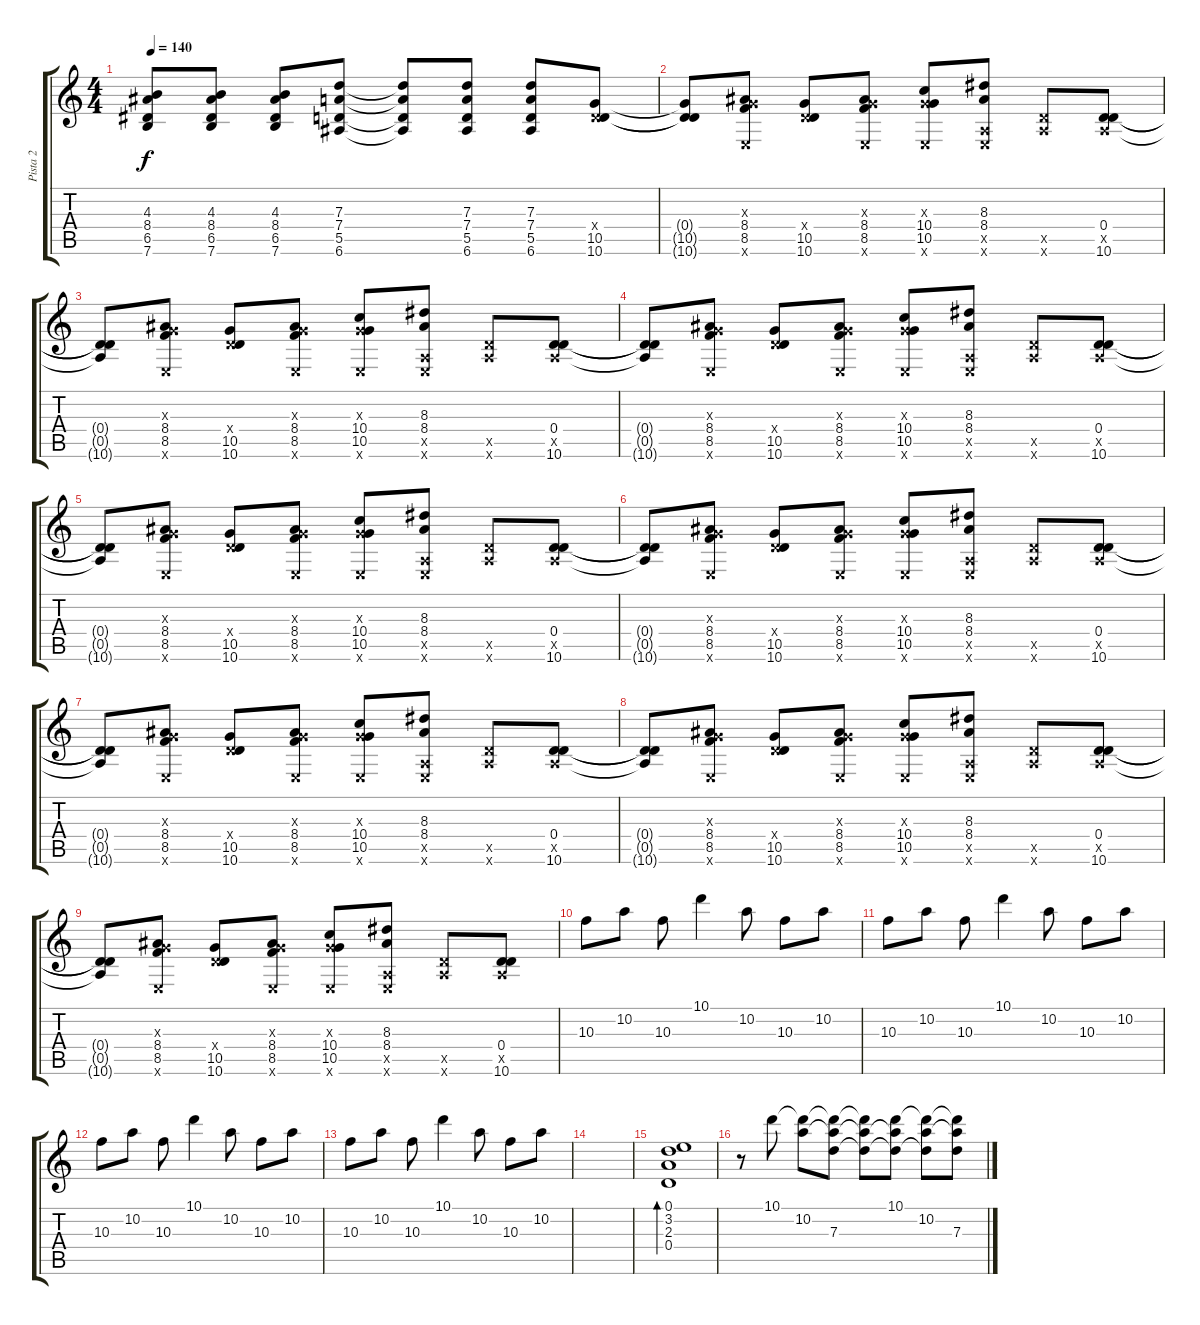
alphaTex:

\track ("Pista 2" "Pista 2") {instrument distortionguitar}
\staff {score tabs}
\tuning (E4 B3 G3 D3 A2 E2) {hide}
\ts (4 4)
\tempo 140
\clef g2
\ks c
(4.3{t} 8.4{t} 6.5{t} 7.6{t}).8{dy f} (4.3 8.4 6.5 7.6).8 (4.3 8.4 6.5 7.6).8 (7.3 7.4 5.5 6.6).8 (7.3{t} 7.4{t} 5.5{t} 6.6{t}).8 (7.3 7.4 5.5 6.6).8 (7.3 7.4 5.5 6.6).8 (0.4{x} 10.5 10.6).8 |
(0.4{t} 10.5{t} 10.6{t}).8 (0.3{x} 8.4 8.5 0.6{x}).8 (0.4{x} 10.5 10.6).8 (0.3{x} 8.4 8.5 0.6{x}).8 (0.3{x} 10.4 10.5 0.6{x}).8 (8.3 8.4 0.5{x} 0.6{x}).8 (0.5{x} 10.6{x}).8 (0.4 0.5{x} 10.6).8 |
(0.4{t} 0.5{t} 10.6{t}).8 (0.3{x} 8.4 8.5 0.6{x}).8 (0.4{x} 10.5 10.6).8 (0.3{x} 8.4 8.5 0.6{x}).8 (0.3{x} 10.4 10.5 0.6{x}).8 (8.3 8.4 0.5{x} 0.6{x}).8 (0.5{x} 10.6{x}).8 (0.4 0.5{x} 10.6).8 |
(0.4{t} 0.5{t} 10.6{t}).8 (0.3{x} 8.4 8.5 0.6{x}).8 (0.4{x} 10.5 10.6).8 (0.3{x} 8.4 8.5 0.6{x}).8 (0.3{x} 10.4 10.5 0.6{x}).8 (8.3 8.4 0.5{x} 0.6{x}).8 (0.5{x} 10.6{x}).8 (0.4 0.5{x} 10.6).8 |
(0.4{t} 0.5{t} 10.6{t}).8 (0.3{x} 8.4 8.5 0.6{x}).8 (0.4{x} 10.5 10.6).8 (0.3{x} 8.4 8.5 0.6{x}).8 (0.3{x} 10.4 10.5 0.6{x}).8 (8.3 8.4 0.5{x} 0.6{x}).8 (0.5{x} 10.6{x}).8 (0.4 0.5{x} 10.6).8 |
(0.4{t} 0.5{t} 10.6{t}).8 (0.3{x} 8.4 8.5 0.6{x}).8 (0.4{x} 10.5 10.6).8 (0.3{x} 8.4 8.5 0.6{x}).8 (0.3{x} 10.4 10.5 0.6{x}).8 (8.3 8.4 0.5{x} 0.6{x}).8 (0.5{x} 10.6{x}).8 (0.4 0.5{x} 10.6).8 |
(0.4{t} 0.5{t} 10.6{t}).8 (0.3{x} 8.4 8.5 0.6{x}).8 (0.4{x} 10.5 10.6).8 (0.3{x} 8.4 8.5 0.6{x}).8 (0.3{x} 10.4 10.5 0.6{x}).8 (8.3 8.4 0.5{x} 0.6{x}).8 (0.5{x} 10.6{x}).8 (0.4 0.5{x} 10.6).8 |
(0.4{t} 0.5{t} 10.6{t}).8 (0.3{x} 8.4 8.5 0.6{x}).8 (0.4{x} 10.5 10.6).8 (0.3{x} 8.4 8.5 0.6{x}).8 (0.3{x} 10.4 10.5 0.6{x}).8 (8.3 8.4 0.5{x} 0.6{x}).8 (0.5{x} 10.6{x}).8 (0.4 0.5{x} 10.6).8 |
(0.4{t} 0.5{t} 10.6{t}).8 (0.3{x} 8.4 8.5 0.6{x}).8 (0.4{x} 10.5 10.6).8 (0.3{x} 8.4 8.5 0.6{x}).8 (0.3{x} 10.4 10.5 0.6{x}).8 (8.3 8.4 0.5{x} 0.6{x}).8 (0.5{x} 10.6{x}).8 (0.4 0.5{x} 10.6).8 |
10.3.8{volume 7} 10.2.8 10.3.8 10.1.4 10.2.8 10.3.8 10.2.8 |
10.3.8 10.2.8 10.3.8 10.1.4 10.2.8 10.3.8 10.2.8 |
10.3.8 10.2.8 10.3.8 10.1.4 10.2.8 10.3.8 10.2.8 |
10.3.8 10.2.8 10.3.8 10.1.4 10.2.8 10.3.8 10.2.8 |
|
(0.1 3.2 2.3 0.4).1{bd 480} |
r.8 10.1.8 (10.1{t} 10.2).8 (10.1{t} 10.2{t} 7.3).8 (10.1{t} 10.2{t} 7.3{t}).8 (10.1 10.2{t} 7.3{t}).8 (10.1{t} 10.2 7.3{t}).8 (10.1{t} 10.2{t} 7.3).8
